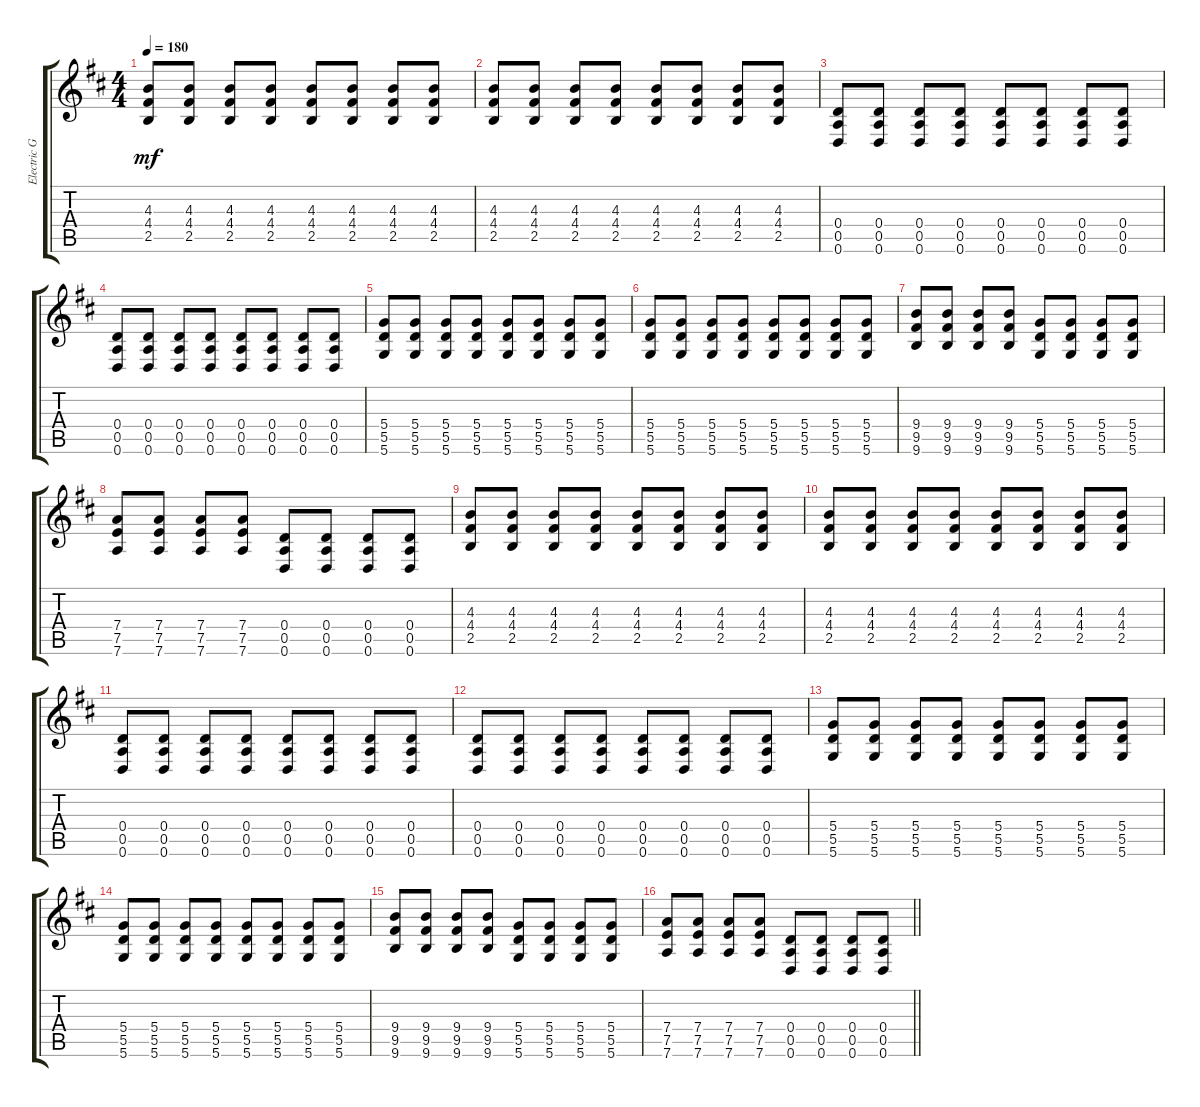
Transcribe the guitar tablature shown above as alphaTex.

\track ("Electric Guitar 2" "Electric G") {instrument overdrivenguitar}
\staff {score tabs}
\tuning (E4 B3 G3 D3 A2 D2) {hide}
\ts (4 4)
\tempo 180
\clef g2
\ks d
(4.3 4.4 2.5).8{dy mf} (4.3 4.4 2.5).8 (4.3 4.4 2.5).8 (4.3 4.4 2.5).8 (4.3 4.4 2.5).8 (4.3 4.4 2.5).8 (4.3 4.4 2.5).8 (4.3 4.4 2.5).8 |
(4.3 4.4 2.5).8 (4.3 4.4 2.5).8 (4.3 4.4 2.5).8 (4.3 4.4 2.5).8 (4.3 4.4 2.5).8 (4.3 4.4 2.5).8 (4.3 4.4 2.5).8 (4.3 4.4 2.5).8 |
(0.4 0.5 0.6).8 (0.4 0.5 0.6).8 (0.4 0.5 0.6).8 (0.4 0.5 0.6).8 (0.4 0.5 0.6).8 (0.4 0.5 0.6).8 (0.4 0.5 0.6).8 (0.4 0.5 0.6).8 |
(0.4 0.5 0.6).8 (0.4 0.5 0.6).8 (0.4 0.5 0.6).8 (0.4 0.5 0.6).8 (0.4 0.5 0.6).8 (0.4 0.5 0.6).8 (0.4 0.5 0.6).8 (0.4 0.5 0.6).8 |
(5.4 5.5 5.6).8 (5.4 5.5 5.6).8 (5.4 5.5 5.6).8 (5.4 5.5 5.6).8 (5.4 5.5 5.6).8 (5.4 5.5 5.6).8 (5.4 5.5 5.6).8 (5.4 5.5 5.6).8 |
(5.4 5.5 5.6).8 (5.4 5.5 5.6).8 (5.4 5.5 5.6).8 (5.4 5.5 5.6).8 (5.4 5.5 5.6).8 (5.4 5.5 5.6).8 (5.4 5.5 5.6).8 (5.4 5.5 5.6).8 |
(9.4 9.5 9.6).8 (9.4 9.5 9.6).8 (9.4 9.5 9.6).8 (9.4 9.5 9.6).8 (5.4 5.5 5.6).8 (5.4 5.5 5.6).8 (5.4 5.5 5.6).8 (5.4 5.5 5.6).8 |
(7.4 7.5 7.6).8 (7.4 7.5 7.6).8 (7.4 7.5 7.6).8 (7.4 7.5 7.6).8 (0.4 0.5 0.6).8 (0.4 0.5 0.6).8 (0.4 0.5 0.6).8 (0.4 0.5 0.6).8 |
(4.3 4.4 2.5).8 (4.3 4.4 2.5).8 (4.3 4.4 2.5).8 (4.3 4.4 2.5).8 (4.3 4.4 2.5).8 (4.3 4.4 2.5).8 (4.3 4.4 2.5).8 (4.3 4.4 2.5).8 |
(4.3 4.4 2.5).8 (4.3 4.4 2.5).8 (4.3 4.4 2.5).8 (4.3 4.4 2.5).8 (4.3 4.4 2.5).8 (4.3 4.4 2.5).8 (4.3 4.4 2.5).8 (4.3 4.4 2.5).8 |
(0.4 0.5 0.6).8 (0.4 0.5 0.6).8 (0.4 0.5 0.6).8 (0.4 0.5 0.6).8 (0.4 0.5 0.6).8 (0.4 0.5 0.6).8 (0.4 0.5 0.6).8 (0.4 0.5 0.6).8 |
(0.4 0.5 0.6).8 (0.4 0.5 0.6).8 (0.4 0.5 0.6).8 (0.4 0.5 0.6).8 (0.4 0.5 0.6).8 (0.4 0.5 0.6).8 (0.4 0.5 0.6).8 (0.4 0.5 0.6).8 |
(5.4 5.5 5.6).8 (5.4 5.5 5.6).8 (5.4 5.5 5.6).8 (5.4 5.5 5.6).8 (5.4 5.5 5.6).8 (5.4 5.5 5.6).8 (5.4 5.5 5.6).8 (5.4 5.5 5.6).8 |
(5.4 5.5 5.6).8 (5.4 5.5 5.6).8 (5.4 5.5 5.6).8 (5.4 5.5 5.6).8 (5.4 5.5 5.6).8 (5.4 5.5 5.6).8 (5.4 5.5 5.6).8 (5.4 5.5 5.6).8 |
(9.4 9.5 9.6).8 (9.4 9.5 9.6).8 (9.4 9.5 9.6).8 (9.4 9.5 9.6).8 (5.4 5.5 5.6).8 (5.4 5.5 5.6).8 (5.4 5.5 5.6).8 (5.4 5.5 5.6).8 |
\barLineRight lightlight
(7.4 7.5 7.6).8 (7.4 7.5 7.6).8 (7.4 7.5 7.6).8 (7.4 7.5 7.6).8 (0.4 0.5 0.6).8 (0.4 0.5 0.6).8 (0.4 0.5 0.6).8 (0.4 0.5 0.6).8
